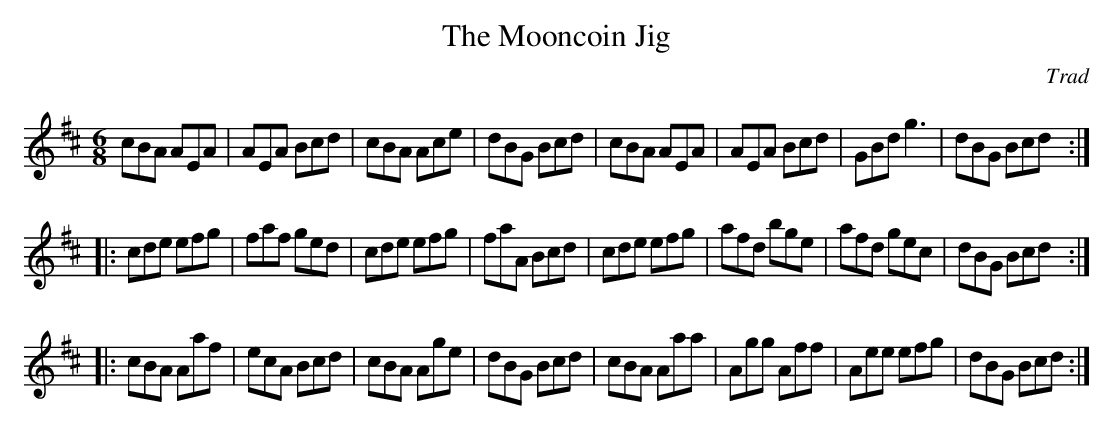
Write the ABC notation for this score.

X:1
T:The Mooncoin Jig
C:Trad
M:6/8
K:AMix
cBA AEA|AEA Bcd|cBA Ace|dBG Bcd|cBA AEA|AEA Bcd|GBd g3|dBG Bcd:|
|: cde efg|faf ged|cde efg|faA Bcd|cde efg|afd bge|afd gec|dBG Bcd:|
|: cBA Aaf|ecA Bcd|cBA Age|dBG Bcd|cBA Aaa|Agg Aff|Aee efg|dBG Bcd:|
